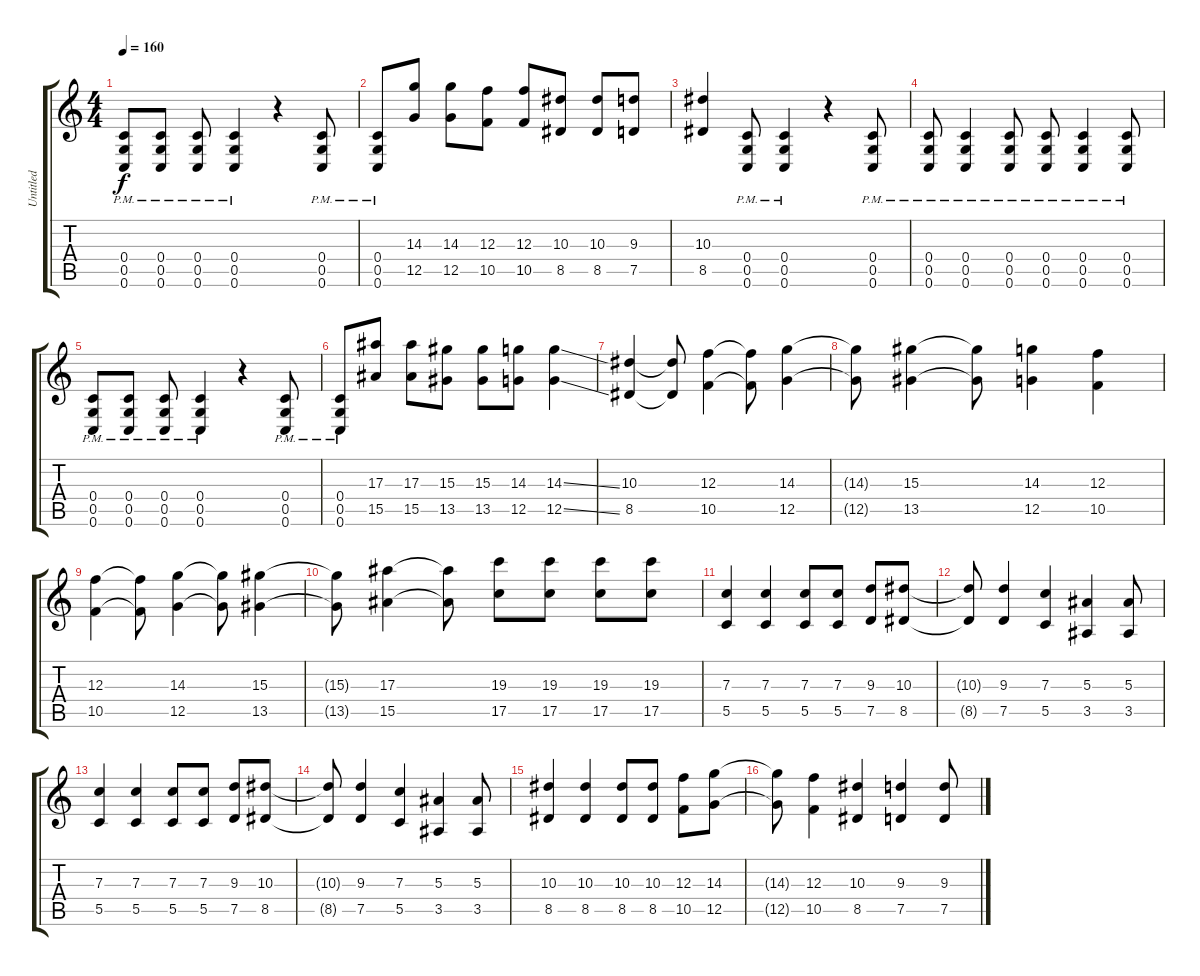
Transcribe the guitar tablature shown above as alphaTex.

\track ("Untitled" "Untitled") {instrument distortionguitar}
\staff {score tabs}
\tuning (D4 A3 F3 C3 G2 C2) {hide}
\ts (4 4)
\tempo 160
\clef g2
\ks c
(0.4{pm} 0.5{pm} 0.6{pm}).8{dy f} (0.4{pm} 0.5{pm} 0.6{pm}).8 (0.4{pm} 0.5{pm} 0.6{pm}).8 (0.4{pm} 0.5{pm} 0.6{pm}).4 r.4 (0.4{pm} 0.5{pm} 0.6{pm}).8 |
(0.4{pm} 0.5{pm} 0.6{pm}).8 (14.3 12.5).8 (14.3 12.5).8 (12.3 10.5).8 (12.3 10.5).8 (10.3 8.5).8 (10.3 8.5).8 (9.3 7.5).8 |
(10.3 8.5).4 (0.4{pm} 0.5{pm} 0.6{pm}).8 (0.4{pm} 0.5{pm} 0.6{pm}).4 r.4 (0.4{pm} 0.5{pm} 0.6{pm}).8 |
(0.4{pm} 0.5{pm} 0.6{pm}).8 (0.4{pm} 0.5{pm} 0.6{pm}).4 (0.4{pm} 0.5{pm} 0.6{pm}).8 (0.4{pm} 0.5{pm} 0.6{pm}).8 (0.4{pm} 0.5{pm} 0.6{pm}).4 (0.4{pm} 0.5{pm} 0.6{pm}).8 |
(0.4{pm} 0.5{pm} 0.6{pm}).8 (0.4{pm} 0.5{pm} 0.6{pm}).8 (0.4{pm} 0.5{pm} 0.6{pm}).8 (0.4{pm} 0.5{pm} 0.6{pm}).4 r.4 (0.4{pm} 0.5{pm} 0.6{pm}).8 |
(0.4{pm} 0.5{pm} 0.6{pm}).8 (17.3 15.5).8 (17.3 15.5).8 (15.3 13.5).8 (15.3 13.5).8 (14.3 12.5).8 (14.3{ss} 12.5{ss}).4 |
(10.3 8.5).4 (10.3{t} 8.5{t}).8 (12.3 10.5).4 (12.3{t} 10.5{t}).8 (14.3 12.5).4 |
(14.3{t} 12.5{t}).8 (15.3 13.5).4 (15.3{t} 13.5{t}).8 (14.3 12.5).4 (12.3 10.5).4 |
(12.3 10.5).4 (12.3{t} 10.5{t}).8 (14.3 12.5).4 (14.3{t} 12.5{t}).8 (15.3 13.5).4 |
(15.3{t} 13.5{t}).8 (17.3 15.5).4 (17.3{t} 15.5{t}).8 (19.3 17.5).8 (19.3 17.5).8 (19.3 17.5).8 (19.3 17.5).8 |
(7.3 5.5).4 (7.3 5.5).4 (7.3 5.5).8 (7.3 5.5).8 (9.3 7.5).8 (10.3 8.5).8 |
(10.3{t} 8.5{t}).8 (9.3 7.5).4 (7.3 5.5).4 (5.3 3.5).4 (5.3 3.5).8 |
(7.3 5.5).4 (7.3 5.5).4 (7.3 5.5).8 (7.3 5.5).8 (9.3 7.5).8 (10.3 8.5).8 |
(10.3{t} 8.5{t}).8 (9.3 7.5).4 (7.3 5.5).4 (5.3 3.5).4 (5.3 3.5).8 |
(10.3 8.5).4 (10.3 8.5).4 (10.3 8.5).8 (10.3 8.5).8 (12.3 10.5).8 (14.3 12.5).8 |
(14.3{t} 12.5{t}).8 (12.3 10.5).4 (10.3 8.5).4 (9.3 7.5).4 (9.3 7.5).8
